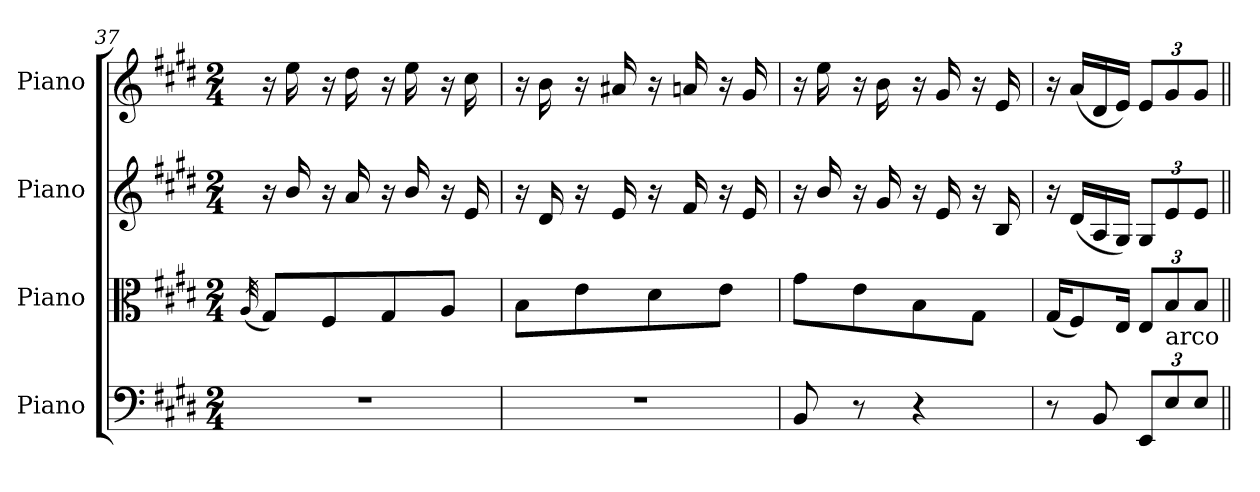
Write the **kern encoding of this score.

**kern	**kern	**kern	**kern
*part4	*part3	*part2	*part1
*staff4	*staff3	*staff2	*staff1
*I"Piano	*I"Piano	*I"Piano	*I"Piano
*I'Pno	*I'Pno	*I'Pno	*I'Pno
*clefF4	*clefC3	*clefG2	*clefG2
*k[f#c#g#d#]	*k[f#c#g#d#]	*k[f#c#g#d#]	*k[f#c#g#d#]
*M2/4	*M2/4	*M2/4	*M2/4
=37	=37	=37	=37
.	(32qA/	.	.
2r	8G#/L)	16r	16r
.	.	16b/	16ee\
.	8F#/	16r	16r
.	.	16a/	16dd#\
.	8G#/	16r	16r
.	.	16b/	16ee\
.	8A/J	16r	16r
.	.	16e/	16cc#\
=38	=38	=38	=38
2r	8B\L	16r	16r
.	.	16d#/	16b\
.	8e\	16r	16r
.	.	16e/	16a#X/
.	8d#\	16r	16r
.	.	16f#/	16an/
.	8e\J	16r	16r
.	.	16e/	16g#/
=39	=39	=39	=39
8BB/	8g#\L	16r	16r
.	.	16b/	16ee\
8r	8e\	16r	16r
.	.	16g#/	16b\
4r	8B\	16r	16r
.	.	16e/	16g#/
.	8G#\J	16r	16r
.	.	16B/	16e/
=40	=40	=40	=40
8r	(16G#/KL	16r	16r
.	8F#/)	(16d#/LL	(16a/LL
8BB/	.	16A/	16d#/
.	16E/Jk	16G#/JJ)	16e/JJ)
*Xbrackettup	*Xbrackettup	*Xbrackettup	*Xbrackettup
12EE/L	12E/L	12G#/L	12e/L
!LO:TX:a:t=arco	!	!	!
12E/	12B/	12e/	12g#/
12E/J	12B/J	12e/J	12g#/J
=||	=||	=||	=||
*-	*-	*-	*-
